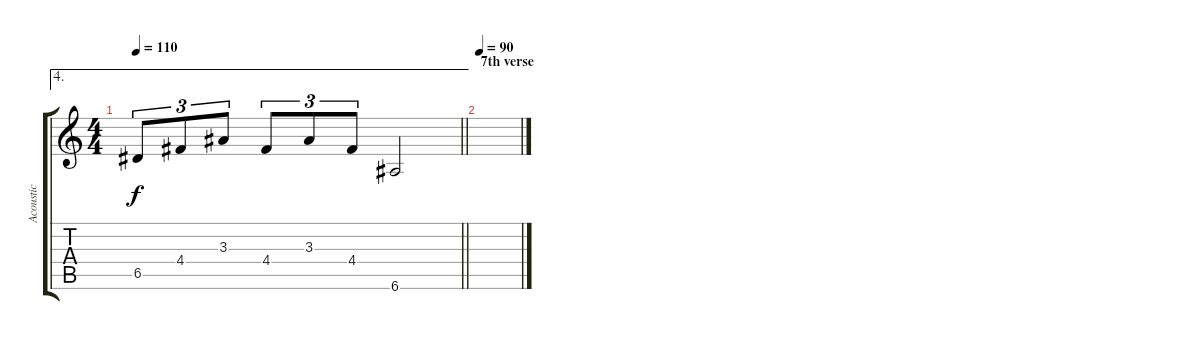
\track ("Acoustic" "Acoustic") {instrument acousticguitarnylon}
\staff {score tabs}
\tuning (E4 B3 G3 D3 A2 E2) {hide}
\ae 4
\ts (4 4)
\tempo 110
\clef g2
\barLineRight lightlight
\ks c
6.5.8{tu (3 2) dy f} 4.4.8{tu (3 2)} 3.3.8{tu (3 2)} 4.4.8{tu (3 2)} 3.3.8{tu (3 2)} 4.4.8{tu (3 2)} 6.6.2 |
\section ("" "7th verse")
\tempo 90
